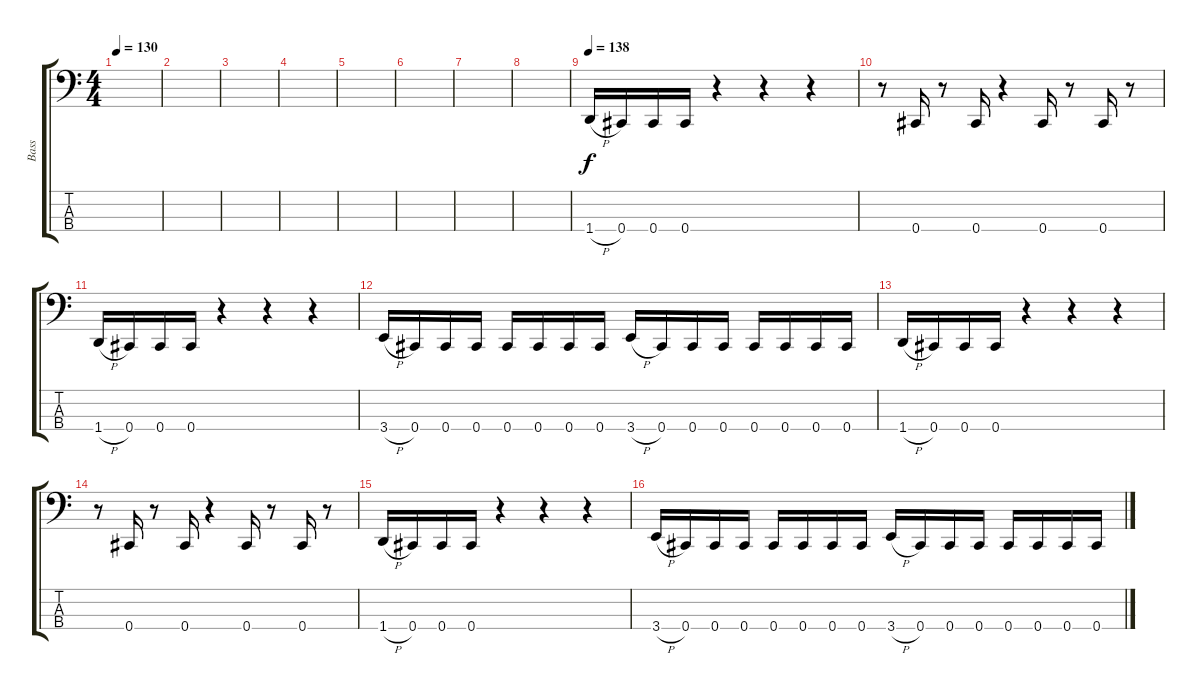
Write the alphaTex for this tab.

\track ("Bass" "Bass") {instrument electricbassfinger}
\staff {score tabs}
\tuning (Gb2 Db2 Ab1 Db1) {hide}
\ts (4 4)
\tempo 130
\clef f4
\ks c
|
|
|
|
|
|
|
|
\tempo 138
1.4{h}.16 0.4.16 0.4.16 0.4.16 r.4 r.4 r.4 |
r.8 0.4.16 r.8 0.4.16 r.4 0.4.16 r.8 0.4.16 r.8 |
1.4{h}.16 0.4.16 0.4.16 0.4.16 r.4 r.4 r.4 |
3.4{h}.16 0.4.16 0.4.16 0.4.16 0.4.16 0.4.16 0.4.16 0.4.16 3.4{h}.16 0.4.16 0.4.16 0.4.16 0.4.16 0.4.16 0.4.16 0.4.16 |
1.4{h}.16 0.4.16 0.4.16 0.4.16 r.4 r.4 r.4 |
r.8 0.4.16 r.8 0.4.16 r.4 0.4.16 r.8 0.4.16 r.8 |
1.4{h}.16 0.4.16 0.4.16 0.4.16 r.4 r.4 r.4 |
3.4{h}.16 0.4.16 0.4.16 0.4.16 0.4.16 0.4.16 0.4.16 0.4.16 3.4{h}.16 0.4.16 0.4.16 0.4.16 0.4.16 0.4.16 0.4.16 0.4.16
